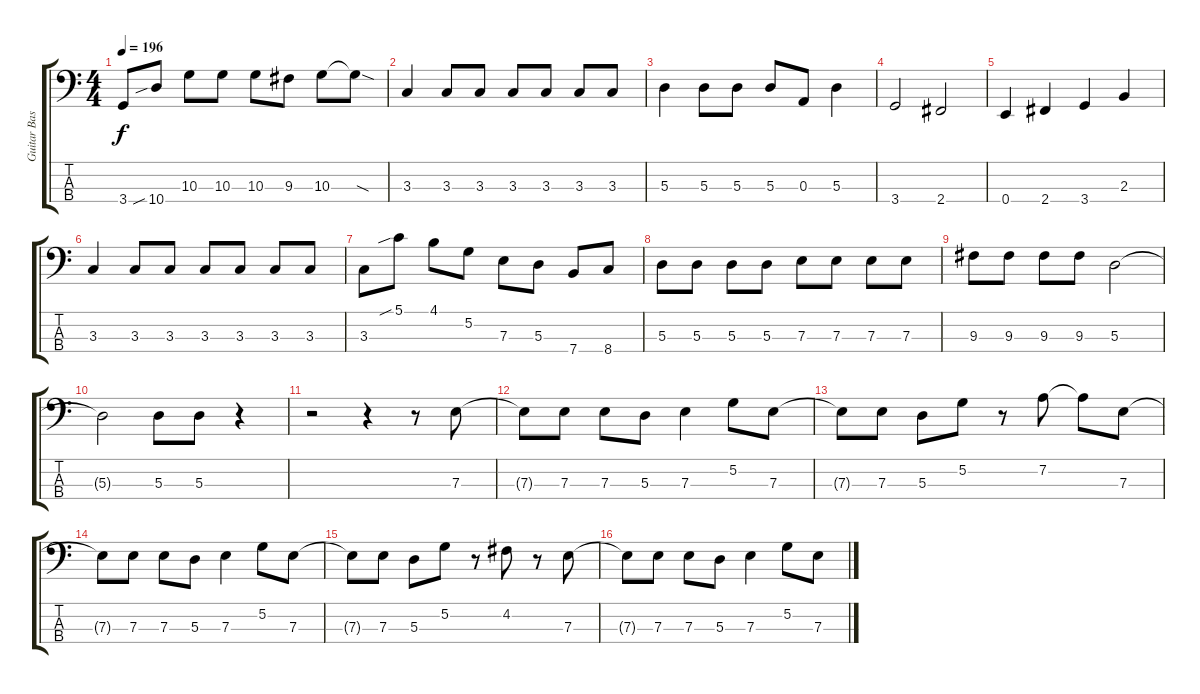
\track ("Guitar Bass" "Guitar Bas") {instrument electricbassfinger}
\staff {score tabs}
\tuning (G2 D2 A1 E1) {hide}
\ts (4 4)
\tempo 196
\clef f4
\ks c
3.4.8{dy f} 10.4{sib}.8 10.3.8 10.3.8 10.3.8 9.3.8 10.3.8 10.3{sod t}.8 |
3.3.4 3.3.8 3.3.8 3.3.8 3.3.8 3.3.8 3.3.8 |
5.3.4 5.3.8 5.3.8 5.3.8 0.3.8 5.3.4 |
3.4.2 2.4.2 |
0.4.4 2.4.4 3.4.4 2.3.4 |
3.3.4 3.3.8 3.3.8 3.3.8 3.3.8 3.3.8 3.3.8 |
3.3.8 5.1{sib}.8 4.1.8 5.2.8 7.3.8 5.3.8 7.4.8 8.4.8 |
5.3.8 5.3.8 5.3.8 5.3.8 7.3.8 7.3.8 7.3.8 7.3.8 |
9.3.8 9.3.8 9.3.8 9.3.8 5.3.2 |
5.3{t}.2 5.3.8 5.3.8 r.4 |
r.2 r.4 r.8 7.3.8 |
7.3{t}.8 7.3.8 7.3.8 5.3.8 7.3.4 5.2.8 7.3.8 |
7.3{t}.8 7.3.8 5.3.8 5.2.8 r.8 7.2.8 7.2{t}.8 7.3.8 |
7.3{t}.8 7.3.8 7.3.8 5.3.8 7.3.4 5.2.8 7.3.8 |
7.3{t}.8 7.3.8 5.3.8 5.2.8 r.8 4.2.8 r.8 7.3.8 |
7.3{t}.8 7.3.8 7.3.8 5.3.8 7.3.4 5.2.8 7.3.8
